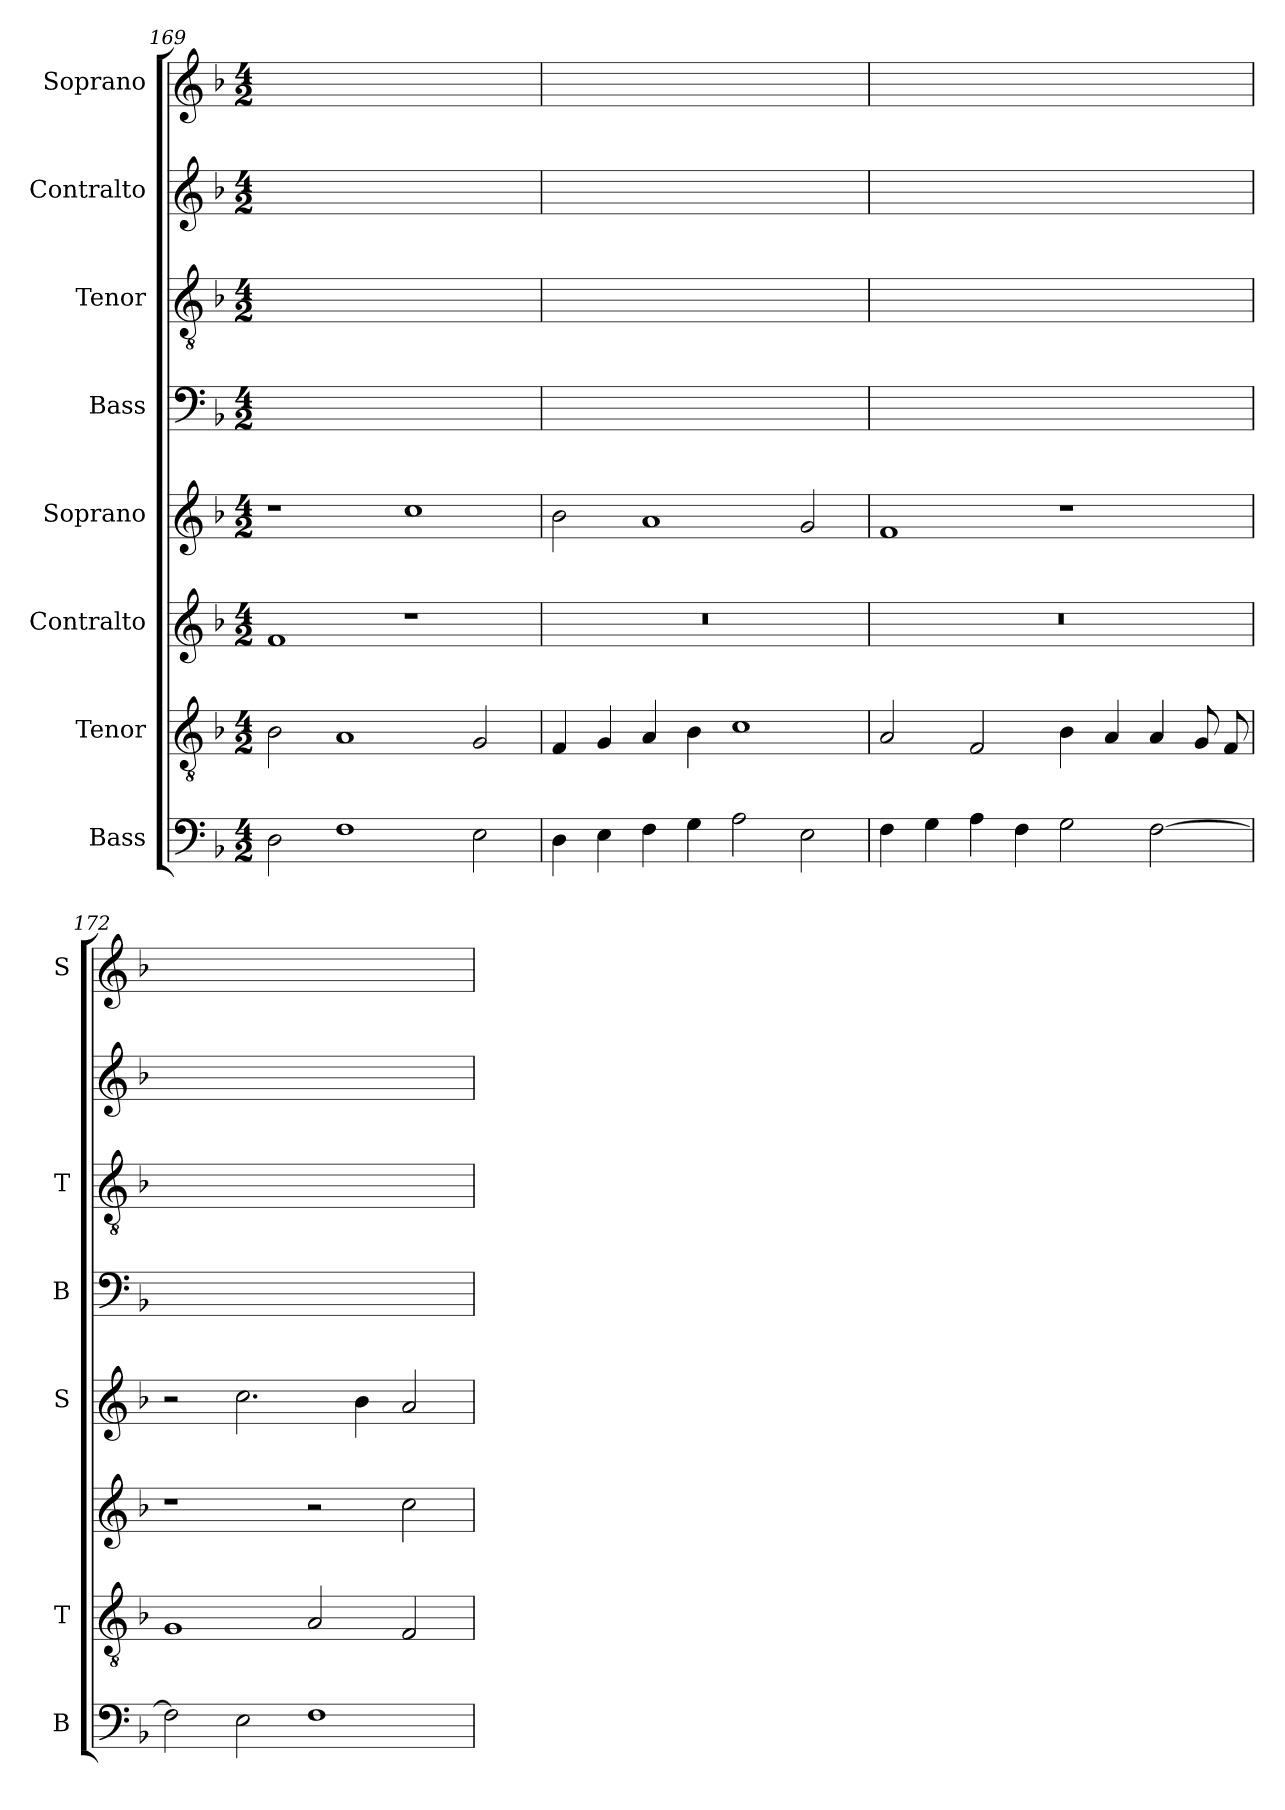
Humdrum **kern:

**kern	**kern	**kern	**kern	**kern	**kern	**kern	**kern
*part8	*part7	*part6	*part5	*part4	*part3	*part2	*part1
*staff8	*staff7	*staff6	*staff5	*staff4	*staff3	*staff2	*staff1
*I"Bass	*I"Tenor	*I"Contralto	*I"Soprano	*I"Bass	*I"Tenor	*I"Contralto	*I"Soprano
*I'B	*I'T	*	*I'S	*I'B	*I'T	*	*I'S
*clefF4	*clefGv2	*clefG2	*clefG2	*clefF4	*clefGv2	*clefG2	*clefG2
*k[b-]	*k[b-]	*k[b-]	*k[b-]	*k[b-]	*k[b-]	*k[b-]	*k[b-]
*F:ion	*F:ion	*F:ion	*F:ion	*F:ion	*F:ion	*F:ion	*F:ion
*M4/2	*M4/2	*M4/2	*M4/2	*M4/2	*M4/2	*M4/2	*M4/2
=169	=169	=169	=169	=169	=169	=169	=169
2D	2B-	1f	1r	0ryy	0ryy	0ryy	0ryy
1F	1A	.	.	.	.	.	.
.	.	1r	1cc	.	.	.	.
2E	2G	.	.	.	.	.	.
=170	=170	=170	=170	=170	=170	=170	=170
4D	4F	0r	2b-	0ryy	0ryy	0ryy	0ryy
4E	4G	.	.	.	.	.	.
4F	4A	.	1a	.	.	.	.
4G	4B-	.	.	.	.	.	.
2A	1c	.	.	.	.	.	.
2E	.	.	2g	.	.	.	.
=171	=171	=171	=171	=171	=171	=171	=171
4F	2A	0r	1f	0ryy	0ryy	0ryy	0ryy
4G	.	.	.	.	.	.	.
4A	2F	.	.	.	.	.	.
4F	.	.	.	.	.	.	.
2G	4B-	.	1r	.	.	.	.
.	4A	.	.	.	.	.	.
[2F	4A	.	.	.	.	.	.
.	8G	.	.	.	.	.	.
.	8F	.	.	.	.	.	.
=172	=172	=172	=172	=172	=172	=172	=172
2F]	1G	1r	2r	0ryy	0ryy	0ryy	0ryy
2E	.	.	2.cc	.	.	.	.
1F	2A	2r	.	.	.	.	.
.	.	.	4b-	.	.	.	.
.	2F	2cc	2a	.	.	.	.
=	=	=	=	=	=	=	=
*-	*-	*-	*-	*-	*-	*-	*-
